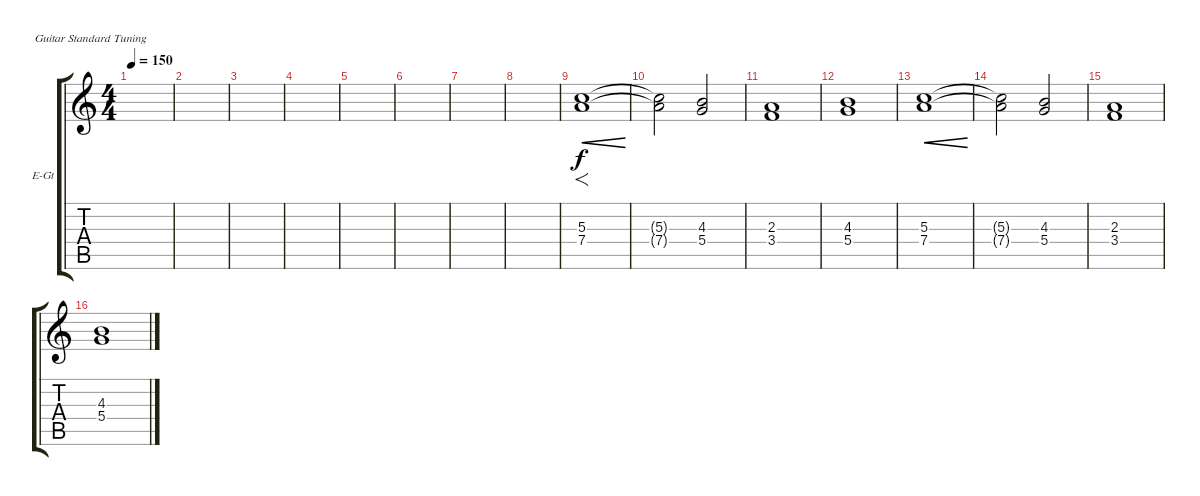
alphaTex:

\bracketExtendMode groupsimilarinstruments
\firstSystemTrackNameOrientation horizontal
\otherSystemsTrackNameOrientation horizontal
\track ("Electric Guitar" "E-Gt") {instrument electricguitarclean}
\staff {score tabs}
\tuning (E4 B3 G3 D3 A2 E2)
\ts (4 4)
\tempo 150
\clef g2
\scale
0.333333
\ks c
|
\scale
0.333333 |
\scale
0.333333 |
\scale
0.333333 |
\scale
0.333333 |
\scale
0.333333 |
\scale
0.333333 |
\scale
0.333333 |
\scale
0.333333 (7.4 5.3).1{f cre} |
\scale
0.333333 (7.4{t} 5.3{t}).2 (4.3 5.4).2 |
\scale
0.333333 (2.3 3.4).1 |
\scale
0.333333 (5.4 4.3).1 |
\scale
0.333333 (7.4 5.3).1{cre} |
\scale
0.333333 (7.4{t} 5.3{t}).2 (4.3 5.4).2 |
\scale
0.333333 (2.3 3.4).1 |
\scale
0.333333 (5.4 4.3).1
